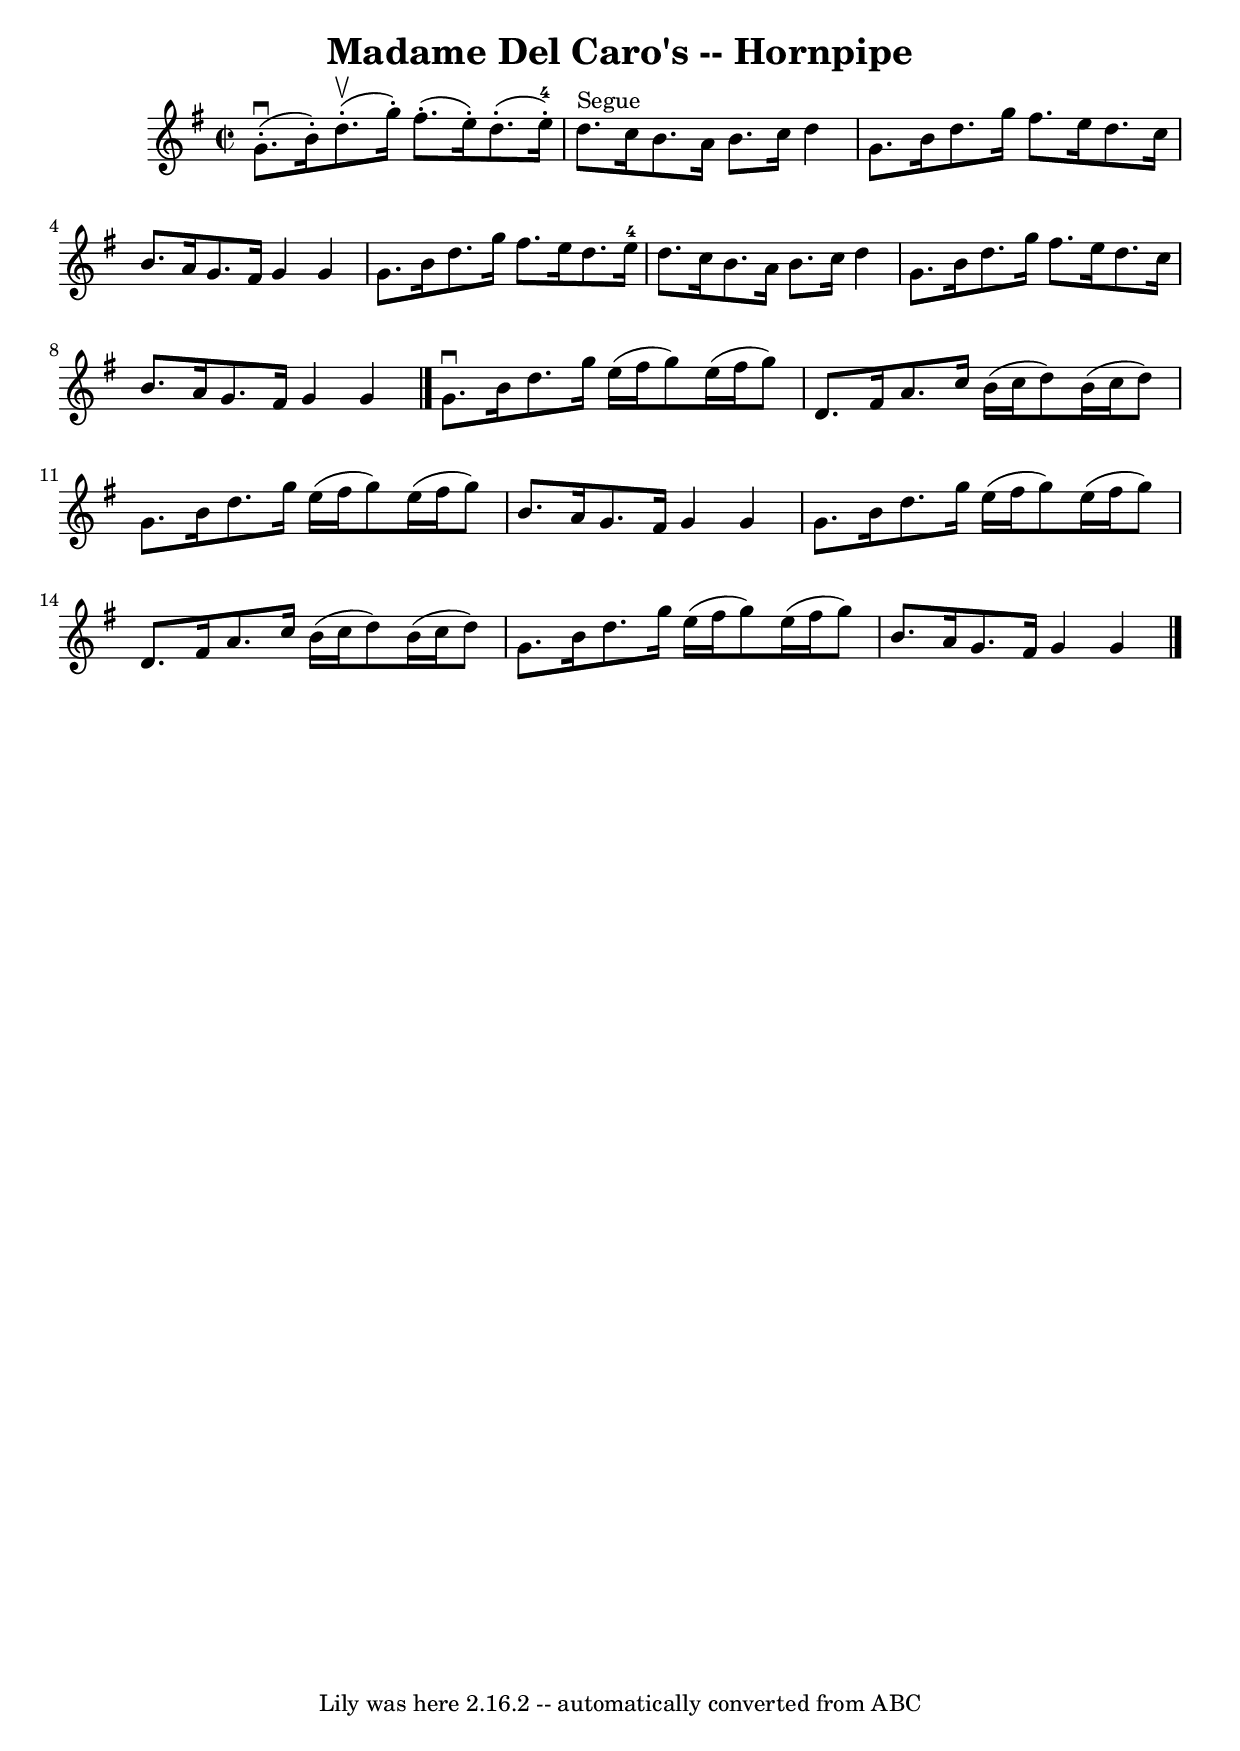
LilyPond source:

\version "2.16.2"
\include "Mammoth.ily"
\header {
  %% book = "Cole's 1000 Fiddle Tunes"
  crossRefNumber = "1"
  footnotes = ""
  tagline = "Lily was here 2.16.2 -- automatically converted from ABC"
  title = "Madame Del Caro's -- Hornpipe"

}
voicedefault =  {


  \override Staff.TimeSignature #'style = #'C
  \time 2/2 
  \key g \major
  g'8. (^\downbow-. b'16-.) d''8. 
  (^\upbow-. g''16-.) fis''8. (-. e''16-.) d''8. (-. e''16-4-.) |
  d''8.^"Segue" c''16 b'8. a'16 b'8. c''16    
  d''4  |
  g'8. b'16 d''8. g''16 fis''8. e''16 d''8.  
  c''16  |
  b'8. a'16 g'8. fis'16 g'4 g'4  |
  
  g'8. b'16 d''8. g''16 fis''8. e''16 d''8. e''16-4 
  |
  d''8. c''16 b'8. a'16 b'8. c''16 d''4  |
  
  g'8. b'16 d''8. g''16 fis''8. e''16 d''8. c''16  |
  
  b'8. a'16 g'8. fis'16 g'4 g'4  \bar "|." g'8.^\downbow   
  b'16 d''8. g''16 e''16 (fis''16 g''8) e''16 (fis''16    
  g''8) |
  d'8. fis'16 a'8. c''16 b'16 (c''16 d''8) b'16 (c''16 d''8) |
  g'8. b'16 d''8. g''16    
  e''16 (fis''16 g''8) e''16 (fis''16 g''8) |
  b'8.   
  a'16 g'8. fis'16 g'4 g'4  |
  g'8. b'16 d''8.    
  g''16 e''16 (fis''16 g''8) e''16 (fis''16 g''8) |
  
  d'8. fis'16 a'8. c''16 b'16 (c''16 d''8) b'16 (
  c''16 d''8) |
  g'8. b'16 d''8. g''16 e''16 (
  fis''16 g''8) e''16 (fis''16 g''8) |
  b'8. a'16    
  g'8. fis'16 g'4 g'4  \bar "|."   

}

\score{
  <<

    \context Staff="default"
    {
      \voicedefault 
      
    }

  >>
  \layout {
    
  }
  \midi {
  }

}
